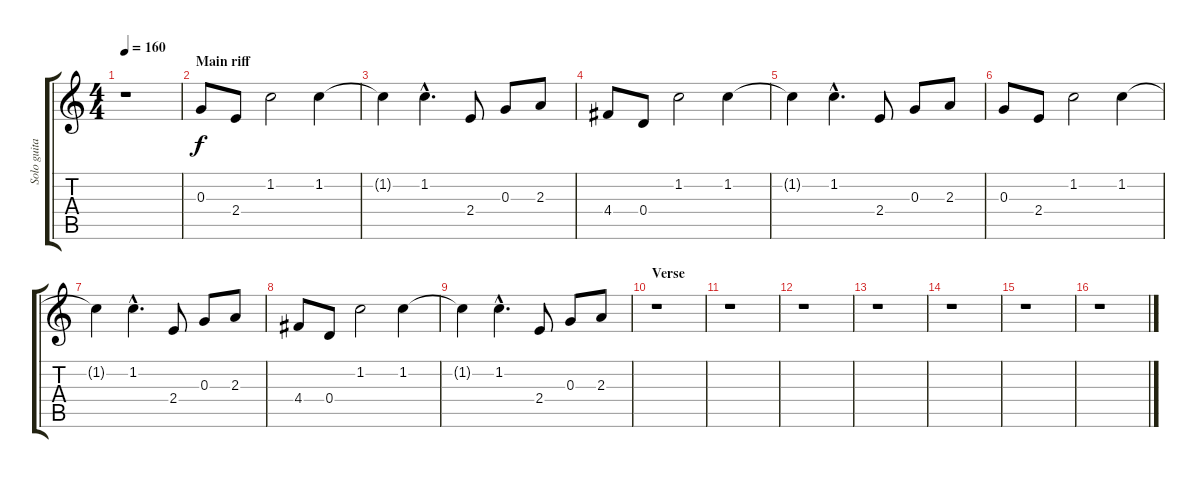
\track ("Solo guitar" "Solo guita") {instrument distortionguitar}
\staff {score tabs}
\tuning (E4 B3 G3 D3 A2 E2) {hide}
\ts (4 4)
\tempo 160
\clef g2
\ks c
r.1{dy f} |
\section ("" "Main riff")
0.3.8 2.4.8 1.2.2 1.2.4 |
1.2{t}.4 1.2{hac}.4{d} 2.4.8 0.3.8 2.3.8 |
4.4.8 0.4.8 1.2.2 1.2.4 |
1.2{t}.4 1.2{hac}.4{d} 2.4.8 0.3.8 2.3.8 |
0.3.8 2.4.8 1.2.2 1.2.4 |
1.2{t}.4 1.2{hac}.4{d} 2.4.8 0.3.8 2.3.8 |
4.4.8 0.4.8 1.2.2 1.2.4 |
1.2{t}.4 1.2{hac}.4{d} 2.4.8 0.3.8 2.3.8 |
\section ("" "Verse")
r.1 |
r.1 |
r.1 |
r.1 |
r.1 |
r.1 |
r.1
